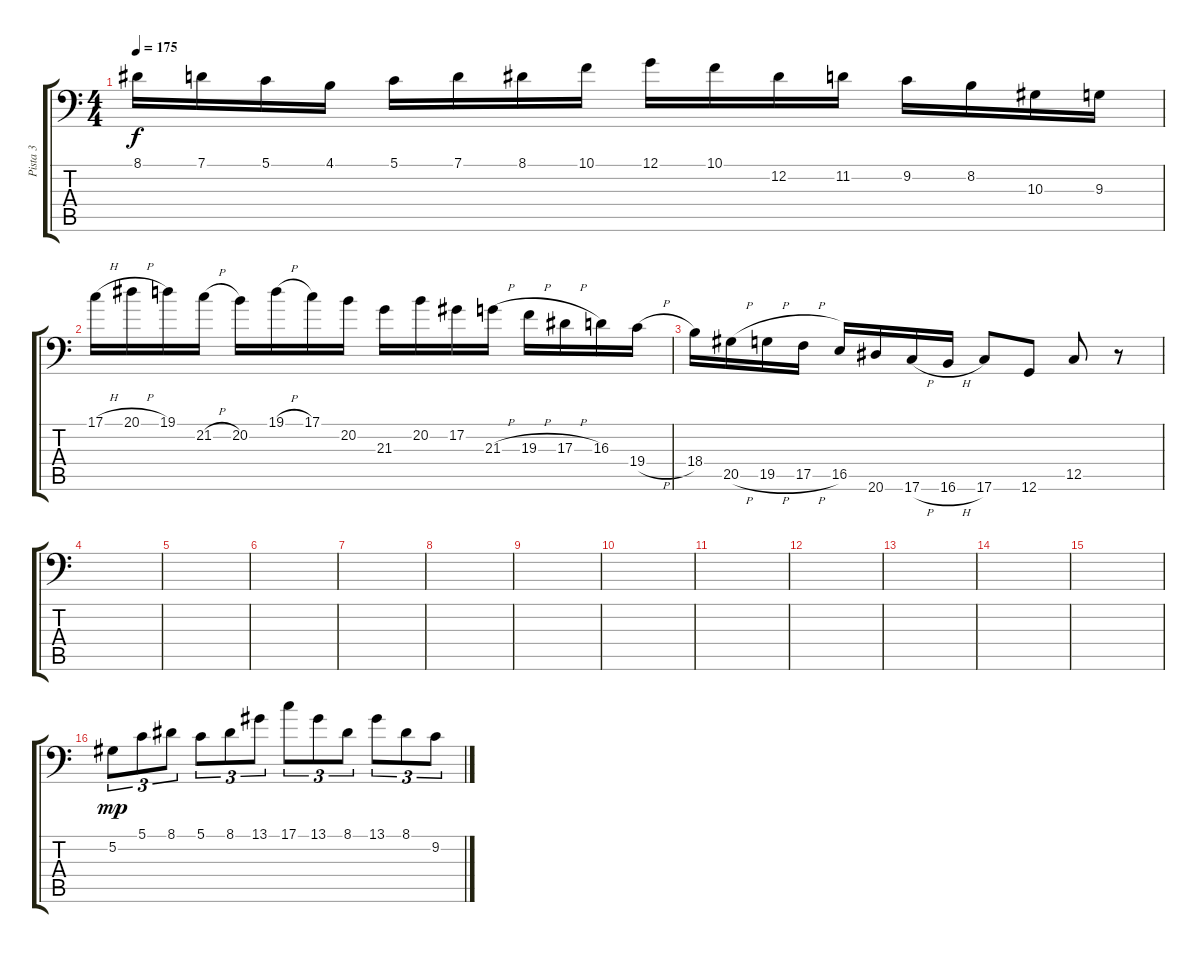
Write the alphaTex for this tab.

\track ("Pista 3" "Pista 3") {instrument lead2sawtooth}
\staff {score tabs}
\tuning (G3 Eb3 Bb2 F2 C2 G1) {hide}
\ts (4 4)
\tempo 175
\clef f4
\ks c
8.1.16{dy f} 7.1.16 5.1.16 4.1.16 5.1.16 7.1.16 8.1.16 10.1.16 12.1.16 10.1.16 12.2.16 11.2.16 9.2.16 8.2.16 10.3.16 9.3.16 |
17.1{h}.16 20.1{h}.16 19.1.16 21.2{h}.16 20.2.16 19.1{h}.16 17.1.16 20.2.16 21.3.16 20.2.16 17.2.16 21.3{h}.16 19.3{h}.16 17.3{h}.16 16.3.16 19.4{h}.16 |
18.4.16 20.5{h}.16 19.5{h}.16 17.5{h}.16 16.5.16 20.6.16 17.6{h}.16 16.6{h}.16 17.6.8 12.6.8 12.5.8 r.8 |
|
|
|
|
|
|
|
|
|
|
|
|
5.2.8{tu (3 2) dy mp} 5.1.8{tu (3 2)} 8.1.8{tu (3 2)} 5.1.8{tu (3 2)} 8.1.8{tu (3 2)} 13.1.8{tu (3 2)} 17.1.8{tu (3 2)} 13.1.8{tu (3 2)} 8.1.8{tu (3 2)} 13.1.8{tu (3 2)} 8.1.8{tu (3 2)} 9.2.8{tu (3 2)}
